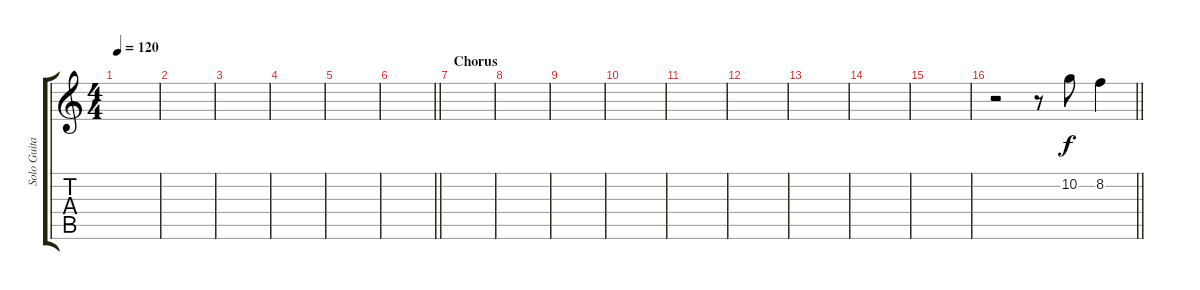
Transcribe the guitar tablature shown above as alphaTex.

\track ("Solo Guitar" "Solo Guita") {instrument distortionguitar}
\staff {score tabs}
\tuning (D4 A3 F3 C3 G2 D2) {hide}
\ts (4 4)
\tempo 120
\clef g2
\ks c
|
|
|
|
|
\barLineRight lightlight
|
\section ("" "Chorus")
|
|
|
|
|
|
|
|
|
\barLineRight lightlight
r.2 r.8 10.2.8 8.2.4
